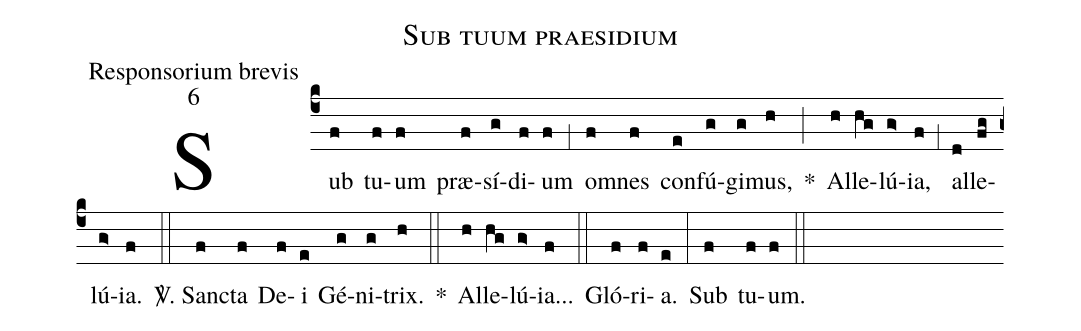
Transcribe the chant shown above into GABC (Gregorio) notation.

name:Sub tuum praesidium;
office-part:Responsorium brevis;
mode:6;
%%
(c4) Sub(f) tu(f)um(f) præ(f)sí(g)di(f)um(f) (,1) o(f)mnes(f) con(e)fú(g)gi(g)mus,(h) *(;) Al(h)le(hg)lú(g>)ia,(f) (,1) al(d)le(fg)lú(g>)ia.(f) (::)

<sp>V/</sp>. San(f)cta(f) De(f)i(e) Gé(g)ni(g)trix.(h) *(::) Al(h)le(hg)lú(g>)ia...(f) (::)

Gló(f)ri(f)a.(e) (:)
Sub(f) tu(f)um.(f) (::)
